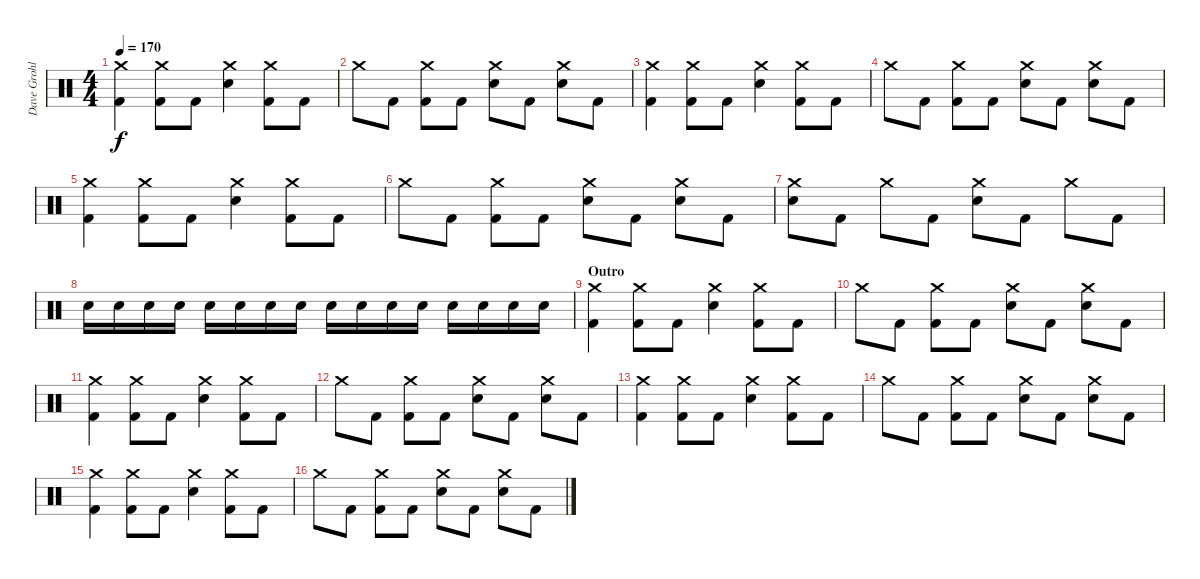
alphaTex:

\track ("Dave Grohl (Drums)" "Dave Grohl") {instrument percussion}
\staff {score}
\articulation defaults
\ts (4 4)
\tempo 170
\clef neutral
\ks c
("Crash medium (hit)" "Kick (hit) 2").4{dy f} ("Crash medium (hit)" "Kick (hit) 2").8 "Kick (hit) 2".8 ("Crash medium (hit)" "Electric Snare (hit)").4 ("Crash medium (hit)" "Kick (hit) 2").8 "Kick (hit) 2".8 |
"Crash medium (hit)".8 "Kick (hit) 2".8 ("Crash medium (hit)" "Kick (hit) 2").8 "Kick (hit) 2".8 ("Crash medium (hit)" "Electric Snare (hit)").8 "Kick (hit) 2".8 ("Crash medium (hit)" "Electric Snare (hit)").8 "Kick (hit) 2".8 |
("Crash medium (hit)" "Kick (hit) 2").4 ("Crash medium (hit)" "Kick (hit) 2").8 "Kick (hit) 2".8 ("Crash medium (hit)" "Electric Snare (hit)").4 ("Crash medium (hit)" "Kick (hit) 2").8 "Kick (hit) 2".8 |
"Crash medium (hit)".8 "Kick (hit) 2".8 ("Crash medium (hit)" "Kick (hit) 2").8 "Kick (hit) 2".8 ("Crash medium (hit)" "Electric Snare (hit)").8 "Kick (hit) 2".8 ("Crash medium (hit)" "Electric Snare (hit)").8 "Kick (hit) 2".8 |
("Crash medium (hit)" "Kick (hit) 2").4 ("Crash medium (hit)" "Kick (hit) 2").8 "Kick (hit) 2".8 ("Crash medium (hit)" "Electric Snare (hit)").4 ("Crash medium (hit)" "Kick (hit) 2").8 "Kick (hit) 2".8 |
"Crash medium (hit)".8 "Kick (hit) 2".8 ("Crash medium (hit)" "Kick (hit) 2").8 "Kick (hit) 2".8 ("Crash medium (hit)" "Electric Snare (hit)").8 "Kick (hit) 2".8 ("Crash medium (hit)" "Electric Snare (hit)").8 "Kick (hit) 2".8 |
("Crash medium (hit)" "Electric Snare (hit)").8 "Kick (hit) 2".8 "Crash medium (hit)".8 "Kick (hit) 2".8 ("Crash medium (hit)" "Electric Snare (hit)").8 "Kick (hit) 2".8 "Crash medium (hit)".8 "Kick (hit) 2".8 |
"Electric Snare (hit)".16 "Electric Snare (hit)".16 "Electric Snare (hit)".16 "Electric Snare (hit)".16 "Electric Snare (hit)".16 "Electric Snare (hit)".16 "Electric Snare (hit)".16 "Electric Snare (hit)".16 "Electric Snare (hit)".16 "Electric Snare (hit)".16 "Electric Snare (hit)".16 "Electric Snare (hit)".16 "Electric Snare (hit)".16 "Electric Snare (hit)".16 "Electric Snare (hit)".16 "Electric Snare (hit)".16 |
\section ("" "Outro")
("Crash medium (hit)" "Kick (hit) 2").4 ("Crash medium (hit)" "Kick (hit) 2").8 "Kick (hit) 2".8 ("Crash medium (hit)" "Electric Snare (hit)").4 ("Crash medium (hit)" "Kick (hit) 2").8 "Kick (hit) 2".8 |
"Crash medium (hit)".8 "Kick (hit) 2".8 ("Crash medium (hit)" "Kick (hit) 2").8 "Kick (hit) 2".8 ("Crash medium (hit)" "Electric Snare (hit)").8 "Kick (hit) 2".8 ("Crash medium (hit)" "Electric Snare (hit)").8 "Kick (hit) 2".8 |
("Crash medium (hit)" "Kick (hit) 2").4 ("Crash medium (hit)" "Kick (hit) 2").8 "Kick (hit) 2".8 ("Crash medium (hit)" "Electric Snare (hit)").4 ("Crash medium (hit)" "Kick (hit) 2").8 "Kick (hit) 2".8 |
"Crash medium (hit)".8 "Kick (hit) 2".8 ("Crash medium (hit)" "Kick (hit) 2").8 "Kick (hit) 2".8 ("Crash medium (hit)" "Electric Snare (hit)").8 "Kick (hit) 2".8 ("Crash medium (hit)" "Electric Snare (hit)").8 "Kick (hit) 2".8 |
("Crash medium (hit)" "Kick (hit) 2").4 ("Crash medium (hit)" "Kick (hit) 2").8 "Kick (hit) 2".8 ("Crash medium (hit)" "Electric Snare (hit)").4 ("Crash medium (hit)" "Kick (hit) 2").8 "Kick (hit) 2".8 |
"Crash medium (hit)".8 "Kick (hit) 2".8 ("Crash medium (hit)" "Kick (hit) 2").8 "Kick (hit) 2".8 ("Crash medium (hit)" "Electric Snare (hit)").8 "Kick (hit) 2".8 ("Crash medium (hit)" "Electric Snare (hit)").8 "Kick (hit) 2".8 |
("Crash medium (hit)" "Kick (hit) 2").4 ("Crash medium (hit)" "Kick (hit) 2").8 "Kick (hit) 2".8 ("Crash medium (hit)" "Electric Snare (hit)").4 ("Crash medium (hit)" "Kick (hit) 2").8 "Kick (hit) 2".8 |
"Crash medium (hit)".8 "Kick (hit) 2".8 ("Crash medium (hit)" "Kick (hit) 2").8 "Kick (hit) 2".8 ("Crash medium (hit)" "Electric Snare (hit)").8 "Kick (hit) 2".8 ("Crash medium (hit)" "Electric Snare (hit)").8 "Kick (hit) 2".8
